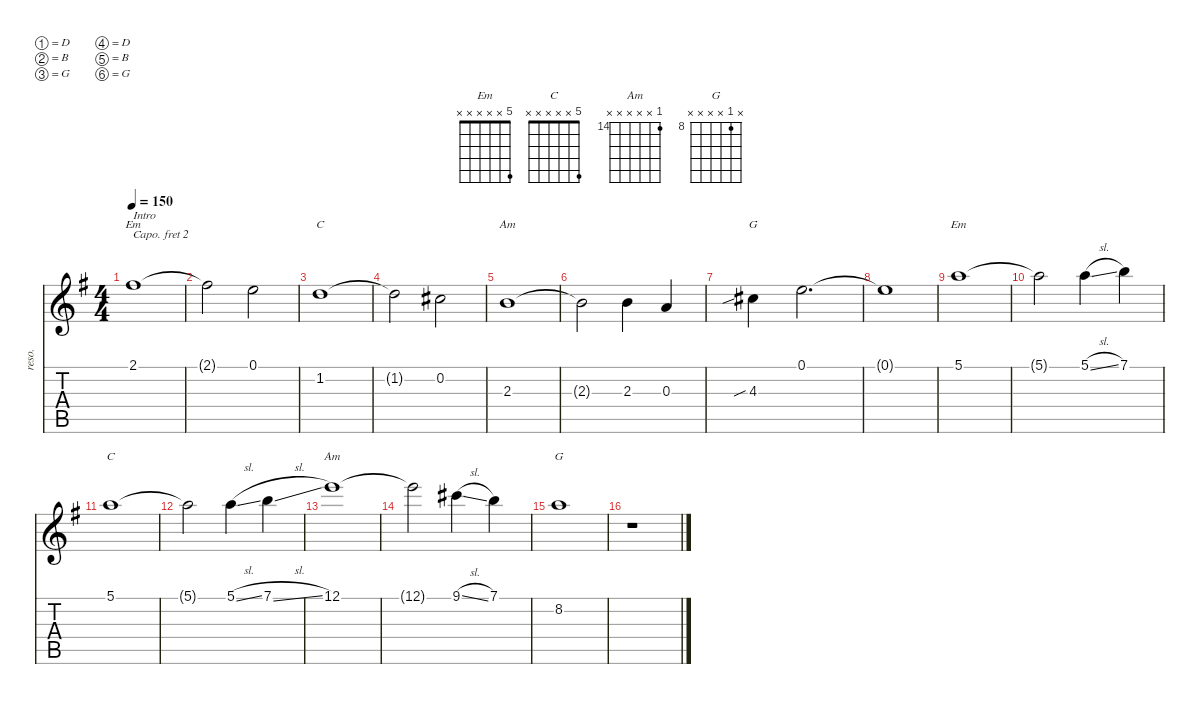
\defaultSystemsLayout 4
\hideDynamics
\bracketExtendMode nobrackets
\track ("Resonator" "reso.") {instrument acousticguitarsteel}
\staff {score tabs}
\capo 2
\tuning (D4 B3 G3 D3 B2 G2)
\chord ("Em" 2 x x x x x) {showfingering false}
\chord ("C" x 1 x x x x) {showfingering false}
\chord ("Am" x x 2 x x x) {showfingering false}
\chord ("G" x x 4 x x x) {showfingering false}
\chord ("Em" 5 x x x x x) {showfingering false}
\chord ("C" 5 x x x x x) {showfingering false}
\chord ("Am" 14 x x x x x) {firstfret 14 showfingering false}
\chord ("G" x 8 x x x x) {firstfret 8 showfingering false}
\ts (4 4)
\tempo 150
\clef g2
\ks g
2.1{acc #}.1{ch "Em" txt "Intro" dy mf instrument acousticguitarsteel beam Down} |
2.1{t acc #}.2{beam Down} 0.1{acc forcenatural}.2{beam Down} |
1.2{acc forcenatural}.1{ch "C" beam Down} |
1.2{t acc forcenatural}.2{beam Down} 0.2{acc #}.2{beam Down} |
2.3{acc forcenatural}.1{ch "Am" beam Down} |
2.3{t acc forcenatural}.2{beam Down} 2.3{acc forcenatural}.4{beam Down} 0.3{acc forcenatural}.4{beam Up} |
4.3{sib acc #}.4{ch "G" beam Down} 0.1{acc forcenatural}.2{d beam Down} |
0.1{t acc forcenatural}.1{beam Down} |
5.1{acc forcenatural}.1{ch "Em" beam Down} |
5.1{t acc forcenatural}.2{beam Down} 5.1{sl acc forcenatural}.4{beam Down} 7.1{acc forcenatural}.4{beam Down} |
5.1{acc forcenatural}.1{ch "C" beam Down} |
5.1{t acc forcenatural}.2{beam Down} 5.1{sl acc forcenatural}.4{beam Down} 7.1{sl acc forcenatural}.4{beam Down} |
12.1{acc forcenatural}.1{ch "Am" beam Down} |
12.1{t acc forcenatural}.2{beam Down} 9.1{sl acc #}.4{beam Down} 7.1{acc forcenatural}.4{beam Down} |
8.2{acc forcenatural}.1{ch "G" beam Down} |
r.1{beam Down}
